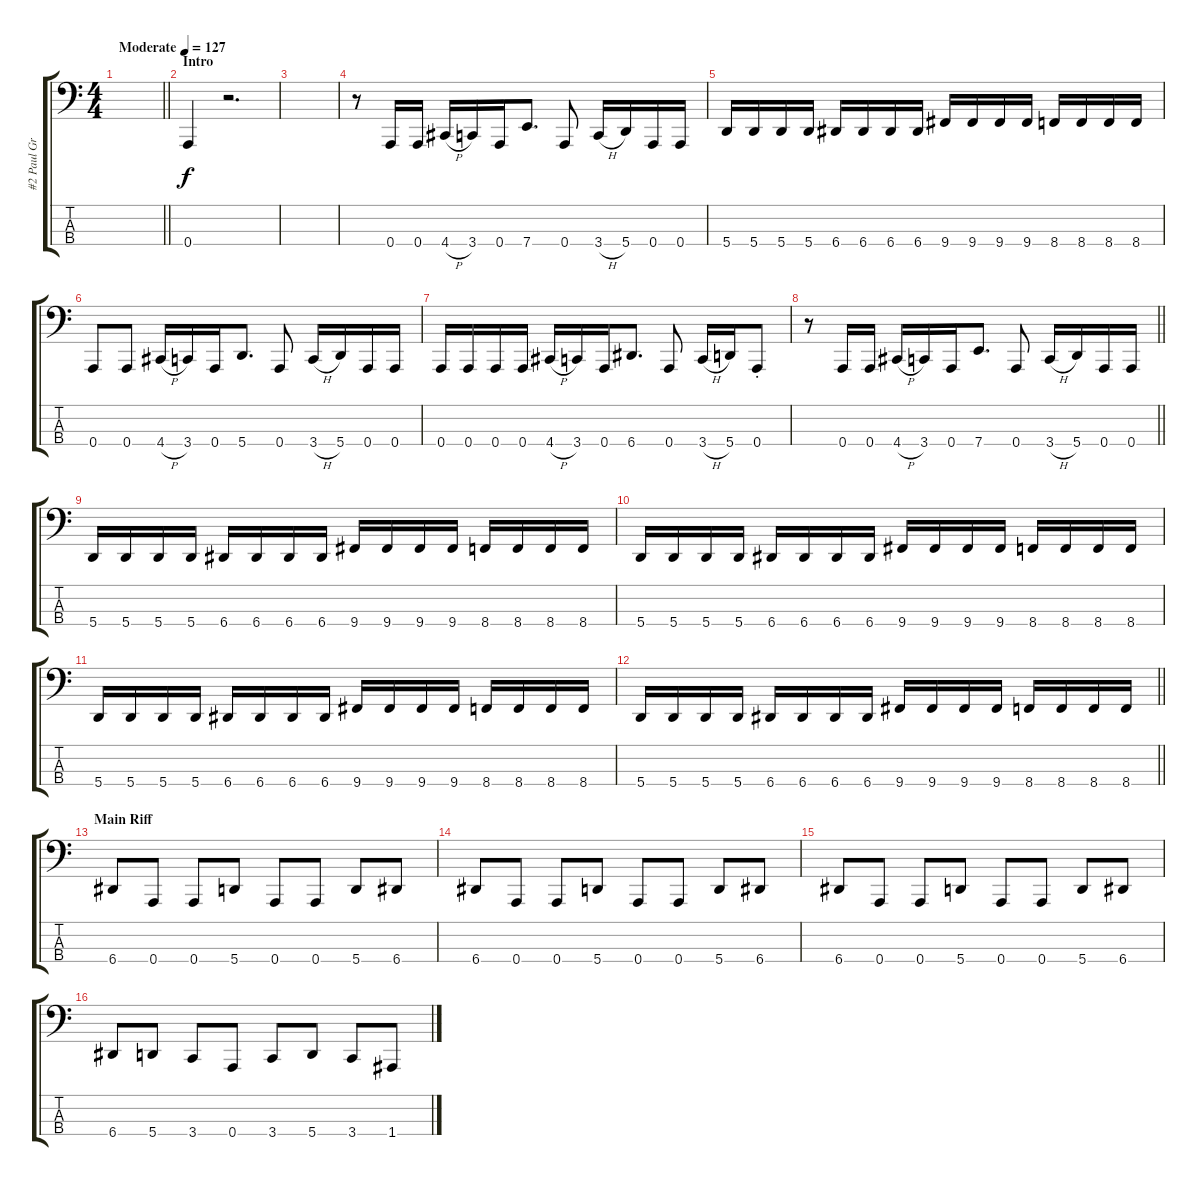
\track ("#2 Paul Gray" "#2 Paul Gr") {instrument electricbasspick}
\staff {score tabs}
\tuning (D2 A1 E1 A0) {hide}
\ts (4 4)
\tempo (127 "Moderate")
\clef f4
\barLineRight lightlight
\ks c
|
\section ("" "Intro")
0.4.4 r.2{d} |
|
r.8 0.4.16 0.4.16 4.4{h}.16 3.4.16 0.4.16 7.4.8{d} 0.4.8 3.4{h}.16 5.4.16 0.4.16 0.4.16 |
5.4.16 5.4.16 5.4.16 5.4.16 6.4.16 6.4.16 6.4.16 6.4.16 9.4.16 9.4.16 9.4.16 9.4.16 8.4.16 8.4.16 8.4.16 8.4.16 |
0.4.8 0.4.8 4.4{h}.16 3.4.16 0.4.16 5.4.8{d} 0.4.8 3.4{h}.16 5.4.16 0.4.16 0.4.16 |
0.4.16 0.4.16 0.4.16 0.4.16 4.4{h}.16 3.4.16 0.4.16 6.4.8{d} 0.4.8 3.4{h}.16 5.4.16 0.4{st}.8 |
\barLineRight lightlight
r.8 0.4.16 0.4.16 4.4{h}.16 3.4.16 0.4.16 7.4.8{d} 0.4.8 3.4{h}.16 5.4.16 0.4.16 0.4.16 |
\section ("" "")
5.4.16 5.4.16 5.4.16 5.4.16 6.4.16 6.4.16 6.4.16 6.4.16 9.4.16 9.4.16 9.4.16 9.4.16 8.4.16 8.4.16 8.4.16 8.4.16 |
5.4.16 5.4.16 5.4.16 5.4.16 6.4.16 6.4.16 6.4.16 6.4.16 9.4.16 9.4.16 9.4.16 9.4.16 8.4.16 8.4.16 8.4.16 8.4.16 |
5.4.16 5.4.16 5.4.16 5.4.16 6.4.16 6.4.16 6.4.16 6.4.16 9.4.16 9.4.16 9.4.16 9.4.16 8.4.16 8.4.16 8.4.16 8.4.16 |
\barLineRight lightlight
5.4.16 5.4.16 5.4.16 5.4.16 6.4.16 6.4.16 6.4.16 6.4.16 9.4.16 9.4.16 9.4.16 9.4.16 8.4.16 8.4.16 8.4.16 8.4.16 |
\section ("" "Main Riff")
6.4.8 0.4.8 0.4.8 5.4.8 0.4.8 0.4.8 5.4.8 6.4.8 |
6.4.8 0.4.8 0.4.8 5.4.8 0.4.8 0.4.8 5.4.8 6.4.8 |
6.4.8 0.4.8 0.4.8 5.4.8 0.4.8 0.4.8 5.4.8 6.4.8 |
6.4.8 5.4.8 3.4.8 0.4.8 3.4.8 5.4.8 3.4.8 1.4.8
